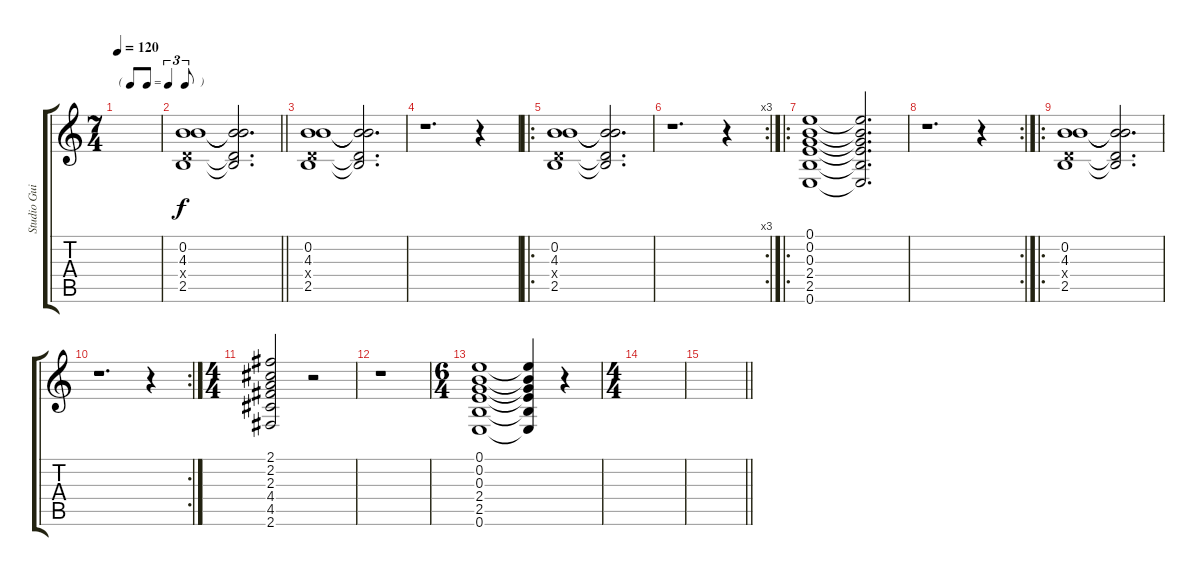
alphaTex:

\track ("Studio Guitar 1" "Studio Gui") {instrument electricguitarjazz}
\staff {score tabs}
\tuning (E4 B3 G3 D3 A2 E2) {hide}
\ts (7 4)
\tf triplet8th
\tempo 120
\clef g2
\ks c
|
\barLineRight lightlight
(0.2 4.3 0.4{x} 2.5).1 (0.2{t} 4.3{t} 0.4{t} 2.5{t}).2{d} |
(0.2 4.3 0.4{x} 2.5).1 (0.2{t} 4.3{t} 0.4{t} 2.5{t}).2{d} |
r.1{d} r.4 |
\ro
(0.2 4.3 0.4{x} 2.5).1 (0.2{t} 4.3{t} 0.4{t} 2.5{t}).2{d} |
\rc 3
r.1{d} r.4 |
\ro
(0.1 0.2 0.3 2.4 2.5 0.6).1 (0.1{t} 0.2{t} 0.3{t} 2.4{t} 2.5{t} 0.6{t}).2{d} |
\rc 2
r.1{d} r.4 |
\ro
(0.2 4.3 0.4{x} 2.5).1 (0.2{t} 4.3{t} 0.4{t} 2.5{t}).2{d} |
\rc 2
r.1{d} r.4 |
\ts (4 4)
(2.1 2.2 2.3 4.4 4.5 2.6).2 r.2 |
r.1 |
\ts (6 4)
(0.1 0.2 0.3 2.4 2.5 0.6).1 (0.1{t} 0.2{t} 0.3{t} 2.4{t} 2.5{t} 0.6{t}).4 r.4 |
\ts (4 4)
|
\barLineRight lightlight
